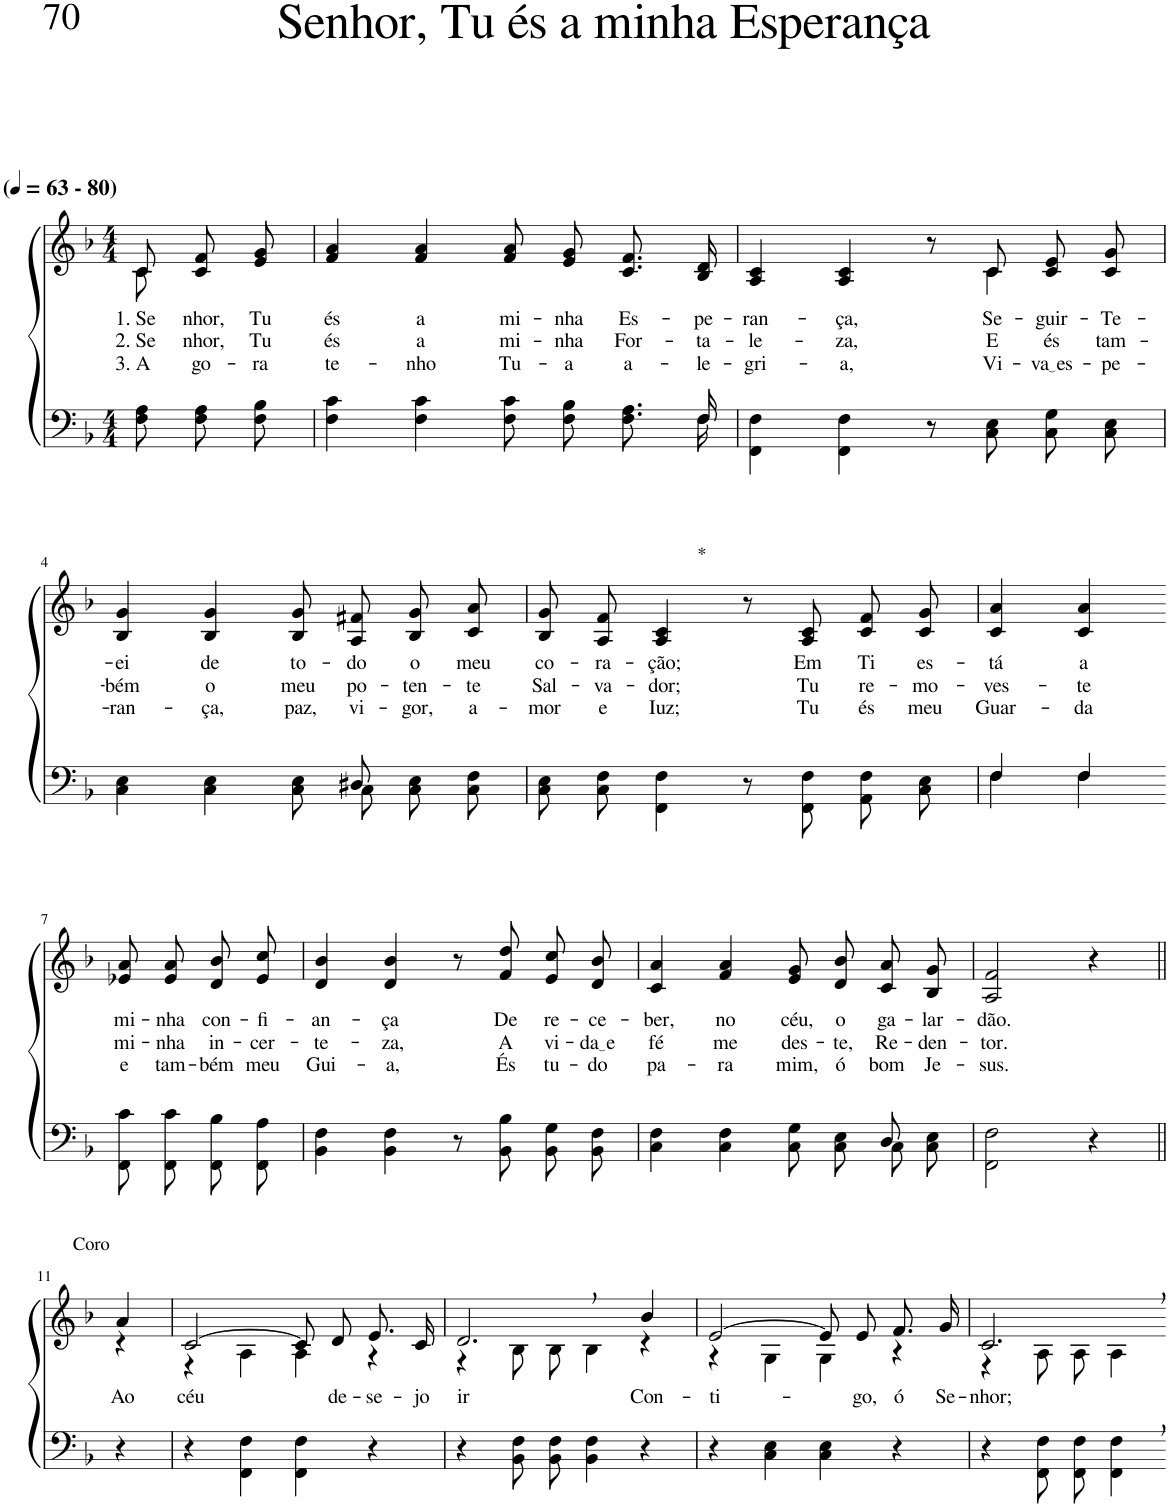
**kern	**kern	**text	**text	**text
*part2	*part1	*part1	*part1	*part1
*staff2	*staff1	*staff1	*staff1	*staff1
*I"Parte III e IV	*I"Parte I e II	*	*	*
*clefF4	*clefG2	*	*	*
*Trd-1c-2	*Trd-1c-2	*	*	*
*k[b-]	*k[b-]	*	*	*
*M4/4	*M4/4	*	*	*
*MM63	*MM63	*	*	*
=1	=1	=1	=1	=1
*	*^	*	*	*
!	!LO:TX:a:B:t=(	!	!	!	!
!	!LO:TX:a:B:t=- 80)	!	!	!	!
!	!	!	!LO:LY:b	!LO:LY:b	!LO:LY:b
8F\ 8A\	8c/	8c\	1. Se	2. Se	3. A-
!	!	!	!LO:LY:b	!LO:LY:b	!LO:LY:b
8F\ 8A\L	8c/ 8f/L	4ryy	-nhor,	-nhor,	-go-
!	!	!	!LO:LY:b	!LO:LY:b	!LO:LY:b
8F\ 8B-\J	8e/ 8g/J	.	Tu	Tu	-ra
*	*v	*v	*	*	*
=2	=2	=2	=2	=2
*^	*	*	*	*
!	!	!	!LO:LY:b	!LO:LY:b	!LO:LY:b
4F\ 4c\	2.ryy	4f/ 4a/	és	és	te-
!	!	!	!LO:LY:b	!LO:LY:b	!LO:LY:b
4F\ 4c\	.	4f/ 4a/	a	a	-nho
!	!	!	!LO:LY:b	!LO:LY:b	!LO:LY:b
8F\ 8c\L	.	8f/ 8a/L	mi-	mi-	Tu-
!	!	!	!LO:LY:b	!LO:LY:b	!LO:LY:b
8F\ 8B-\J	.	8e/ 8g/J	-nha	-nha	-a
!	!	!	!LO:LY:b	!LO:LY:b	!LO:LY:b
8.F\ 8.A\L	8.ryy	8.c/ 8.f/L	Es-	For-	a-
!	!	!	!LO:LY:b	!LO:LY:b	!LO:LY:b
16F\Jk	16F\	16B-/ 16d/Jk	-pe-	-ta-	-le-
=3	=3	=3	=3	=3	=3
!	!	!	!LO:LY:b	!LO:LY:b	!LO:LY:b
*v	*v	*^	*	*	*
4FF\ 4F\	4A/ 4c/	8ryy	-ran-	-le-	-gri-
!	!	!	!LO:LY:b	!LO:LY:b	!LO:LY:b
*	*v	*v	*	*	*
4FF\ 4F\	4A/ 4c/	-ça,	-za,	-a,
8r	8r	.	.	.
*	*^	*	*	*
!	!	!	!LO:LY:b	!LO:LY:b	!LO:LY:b
8C\ 8E\	8c/	4c\	Se-	E	Vi-
!	!	!	!LO:LY:b	!LO:LY:b	!LO:LY:b
8C\ 8G\L	8c/ 8e/L	.	-guir-	és	va es
!	!	!	!LO:LY:b	!LO:LY:b	!LO:LY:b
8C\ 8E\J	8c/ 8g/J	8ryy	-Te-	tam-	-pe-
!!LO:LB:g=z
=4	=4	=4	=4	=4	=4
*^	*	*	*	*	*
!	!	!	!	!LO:LY:b	!LO:LY:b	!LO:LY:b
*	*	*v	*v	*	*	*
2ryy	4C\ 4E\	4B-/ 4g/	-ei	-bém	-ran-
!	!	!	!LO:LY:b	!LO:LY:b	!LO:LY:b
.	4C\ 4E\	4B-/ 4g/	de	o	-ça,
!	!	!	!LO:LY:b	!LO:LY:b	!LO:LY:b
8ryy	8C/ 8E/L	8B-/ 8g/L	to-	meu	paz,
!	!	!	!LO:LY:b	!LO:LY:b	!LO:LY:b
8D#X/	8C/J	8A/ 8f#X/J	-do	po-	vi-
!	!	!	!LO:LY:b	!LO:LY:b	!LO:LY:b
4ryy	8C\ 8E\L	8B-/ 8g/L	o	-ten-	-gor,
!	!	!	!LO:LY:b	!LO:LY:b	!LO:LY:b
.	8C\ 8F\J	8c/ 8a/J	meu	-te	a-
=5	=5	=5	=5	=5	=5
!	!	!	!LO:LY:b	!LO:LY:b	!LO:LY:b
*v	*v	*	*	*	*
8C\ 8E\L	8B-/ 8g/L	co-	Sal-	-mor
!	!	!LO:LY:b	!LO:LY:b	!LO:LY:b
8C\ 8F\J	8A/ 8f/J	-ra-	-va-	e
!	!LO:TX:a:t=*	!	!	!
!	!	!LO:LY:b	!LO:LY:b	!LO:LY:b
4FF\ 4F\	4A/ 4c/	-ção;	-dor;	Iuz;
8r	8r	.	.	.
!	!	!LO:LY:b	!LO:LY:b	!LO:LY:b
8FF\ 8F\	8A/ 8c/	Em	Tu	Tu
!	!	!LO:LY:b	!LO:LY:b	!LO:LY:b
8AA/ 8F/L	8c/ 8f/L	Ti	re-	és
!	!	!LO:LY:b	!LO:LY:b	!LO:LY:b
8C/ 8E/J	8c/ 8g/J	es-	-mo-	meu
=6	=6	=6	=6	=6
*^	*	*	*	*
!	!	!	!LO:LY:b	!LO:LY:b	!LO:LY:b
4F\	4F/	4c/ 4a/	-tá	-ves-	Guar-
!	!	!	!LO:LY:b	!LO:LY:b	!LO:LY:b
4F\	4F/	4c/ 4a/	a	-te	-da
!!LO:LB:g=z
=7-	=7-	=7-	=7-	=7-	=7-
!	!	!	!LO:LY:b	!LO:LY:b	!LO:LY:b
*v	*v	*	*	*	*
8FF\ 8c\L	8e-X/ 8a/L	mi-	mi-	e
!	!	!LO:LY:b	!LO:LY:b	!LO:LY:b
8FF\ 8c\J	8e-/ 8a/J	-nha	-nha	tam-
!	!	!LO:LY:b	!LO:LY:b	!LO:LY:b
8FF/ 8B-/L	8d/ 8b-/L	con-	in-	-bém
!	!	!LO:LY:b	!LO:LY:b	!LO:LY:b
8FF/ 8A/J	8e-/ 8cc/J	-fi-	-cer-	meu
=8	=8	=8	=8	=8
!	!	!LO:LY:b	!LO:LY:b	!LO:LY:b
4BB-\ 4F\	4d/ 4b-/	-an-	-te-	Gui-
!	!	!LO:LY:b	!LO:LY:b	!LO:LY:b
4BB-\ 4F\	4d/ 4b-/	-ça	-za,	-a,
8r	8r	.	.	.
!	!	!LO:LY:b	!LO:LY:b	!LO:LY:b
8BB-\ 8B-\	8f/ 8dd/	De	A	És
!	!	!LO:LY:b	!LO:LY:b	!LO:LY:b
8BB-\ 8G\L	8e/ 8cc/L	re-	vi-	tu-
!	!	!LO:LY:b	!LO:LY:b	!LO:LY:b
8BB-\ 8F\J	8d/ 8b-/J	-ce-	da e	-do
=9	=9	=9	=9	=9
*^	*	*	*	*
!	!	!	!LO:LY:b	!LO:LY:b	!LO:LY:b
4C\ 4F\	2.ryy	4c/ 4a/	-ber,	fé	pa-
!	!	!	!LO:LY:b	!LO:LY:b	!LO:LY:b
4C\ 4F\	.	4f/ 4a/	no	me	-ra
!	!	!	!LO:LY:b	!LO:LY:b	!LO:LY:b
8C\ 8G\L	.	8e/ 8g/L	céu,	des-	mim,
!	!	!	!LO:LY:b	!LO:LY:b	!LO:LY:b
8C\ 8E\J	.	8d/ 8b-/J	o	-te,	ó
!	!	!	!LO:LY:b	!LO:LY:b	!LO:LY:b
8C\L	8D/	8c/ 8a/L	ga-	Re-	bom
!	!	!	!LO:LY:b	!LO:LY:b	!LO:LY:b
8C\ 8E\J	8ryy	8B-/ 8g/J	-lar-	-den-	Je-
=10	=10	=10	=10	=10	=10
!	!	!	!LO:LY:b	!LO:LY:b	!LO:LY:b
*v	*v	*	*	*	*
2FF\ 2F\	2A/ 2f/	-dão.	-tor.	-sus.
4r	4r	.	.	.
!!LO:LB:g=z
=11||	=11||	=11||	=11||	=11||
!	!LO:TX:a:t=Coro	!	!	!
!	!	!LO:LY:b	!	!
*	*^	*	*	*
4r	4a/	4r	Ao	.	.
=12	=12	=12	=12	=12	=12
!	!	!	!LO:LY:b	!	!
4r	[2c/	4r	céu	.	.
4FF\ 4F\	.	4A\	.	.	.
4FF\ 4F\	8c/L]	4A\	.	.	.
!	!	!	!LO:LY:b	!	!
.	8d/J	.	de-	.	.
!	!	!	!LO:LY:b	!	!
4r	8.e/L	4r	-se-	.	.
!	!	!	!LO:LY:b	!	!
.	16c/Jk	.	-jo	.	.
=13	=13	=13	=13	=13	=13
!	!	!	!LO:LY:b	!	!
4r	2.d,/	4r	ir	.	.
8BB-\ 8F\L	.	8B-\L	.	.	.
8BB-\ 8F\J	.	8B-\J	.	.	.
4BB-\ 4F\	.	4B-\	.	.	.
!	!	!	!LO:LY:b	!	!
4r	4b-/	4r	Con-	.	.
=14	=14	=14	=14	=14	=14
!	!	!	!LO:LY:b	!	!
4r	[2e/	4r	-ti-	.	.
4C\ 4E\	.	4G\	.	.	.
4C\ 4E\	8e/L]	4G\	.	.	.
!	!	!	!LO:LY:b	!	!
.	8e/J	.	-go,	.	.
!	!	!	!LO:LY:b	!	!
4r	8.f/L	4r	ó	.	.
!	!	!	!LO:LY:b	!	!
.	16g/Jk	.	Se-	.	.
=15	=15	=15	=15	=15	=15
!	!	!	!LO:LY:b	!	!
4r	2.c,/	4r	-nhor;	.	.
8FF/ 8F/L	.	8A\L	.	.	.
8FF/ 8F/J	.	8A\J	.	.	.
4FF\, 4F\,	.	4A\	.	.	.
*	*v	*v	*	*	*
=-	=-	=-	=-	=-
*-	*-	*-	*-	*-
